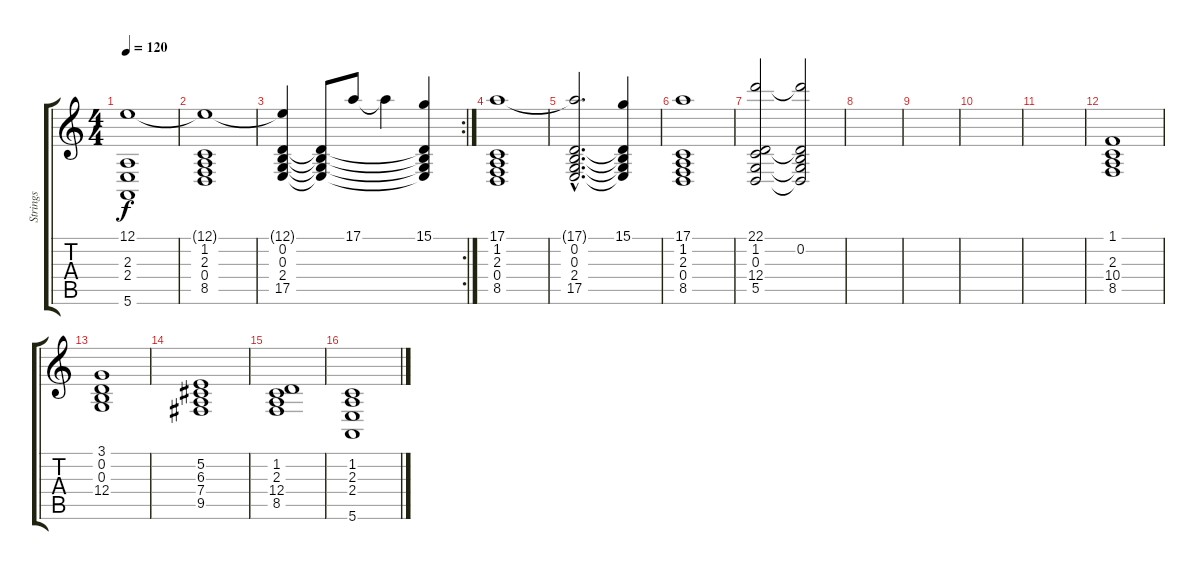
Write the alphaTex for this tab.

\track ("Strings" "Strings") {instrument synthstrings1}
\staff {score tabs}
\tuning (E4 B3 G3 D3 A2 E2) {hide}
\ts (4 4)
\tempo 120
\clef g2
\ks c
(12.1{t} 2.3{t} 2.4{t} 5.6{t}).1{dy f} |
(12.1{t} 1.2 2.3 0.4 8.5).1 |
\rc 2
(12.1{t} 0.2 0.3 2.4 17.5).4 (0.2{t} 0.3{t} 2.4{t} 17.5{t}).8 17.1.8 17.1{t}.4 (15.1 0.2{t} 0.3{t} 2.4{t} 17.5{t}).4 |
(17.1 1.2 2.3 0.4 8.5).1 |
(17.1{hac t} 0.2{hac} 0.3{hac} 2.4{hac} 17.5{hac}).2{d} (15.1 0.2{t} 0.3{t} 2.4{t} 17.5{t}).4 |
(17.1 1.2 2.3 0.4 8.5).1 |
(22.1 1.2 0.3 12.4 5.5).2 (22.1{t} 0.2 0.3{t} 12.4{t} 5.5{t}).2 |
|
|
|
|
(1.1 2.3 10.4 8.5).1{instrument synthstrings2} |
(3.1 0.2 0.3 12.4).1 |
(5.2 6.3 7.4 9.5).1 |
(1.2 2.3 12.4 8.5).1 |
(1.2 2.3 2.4 5.6).1
